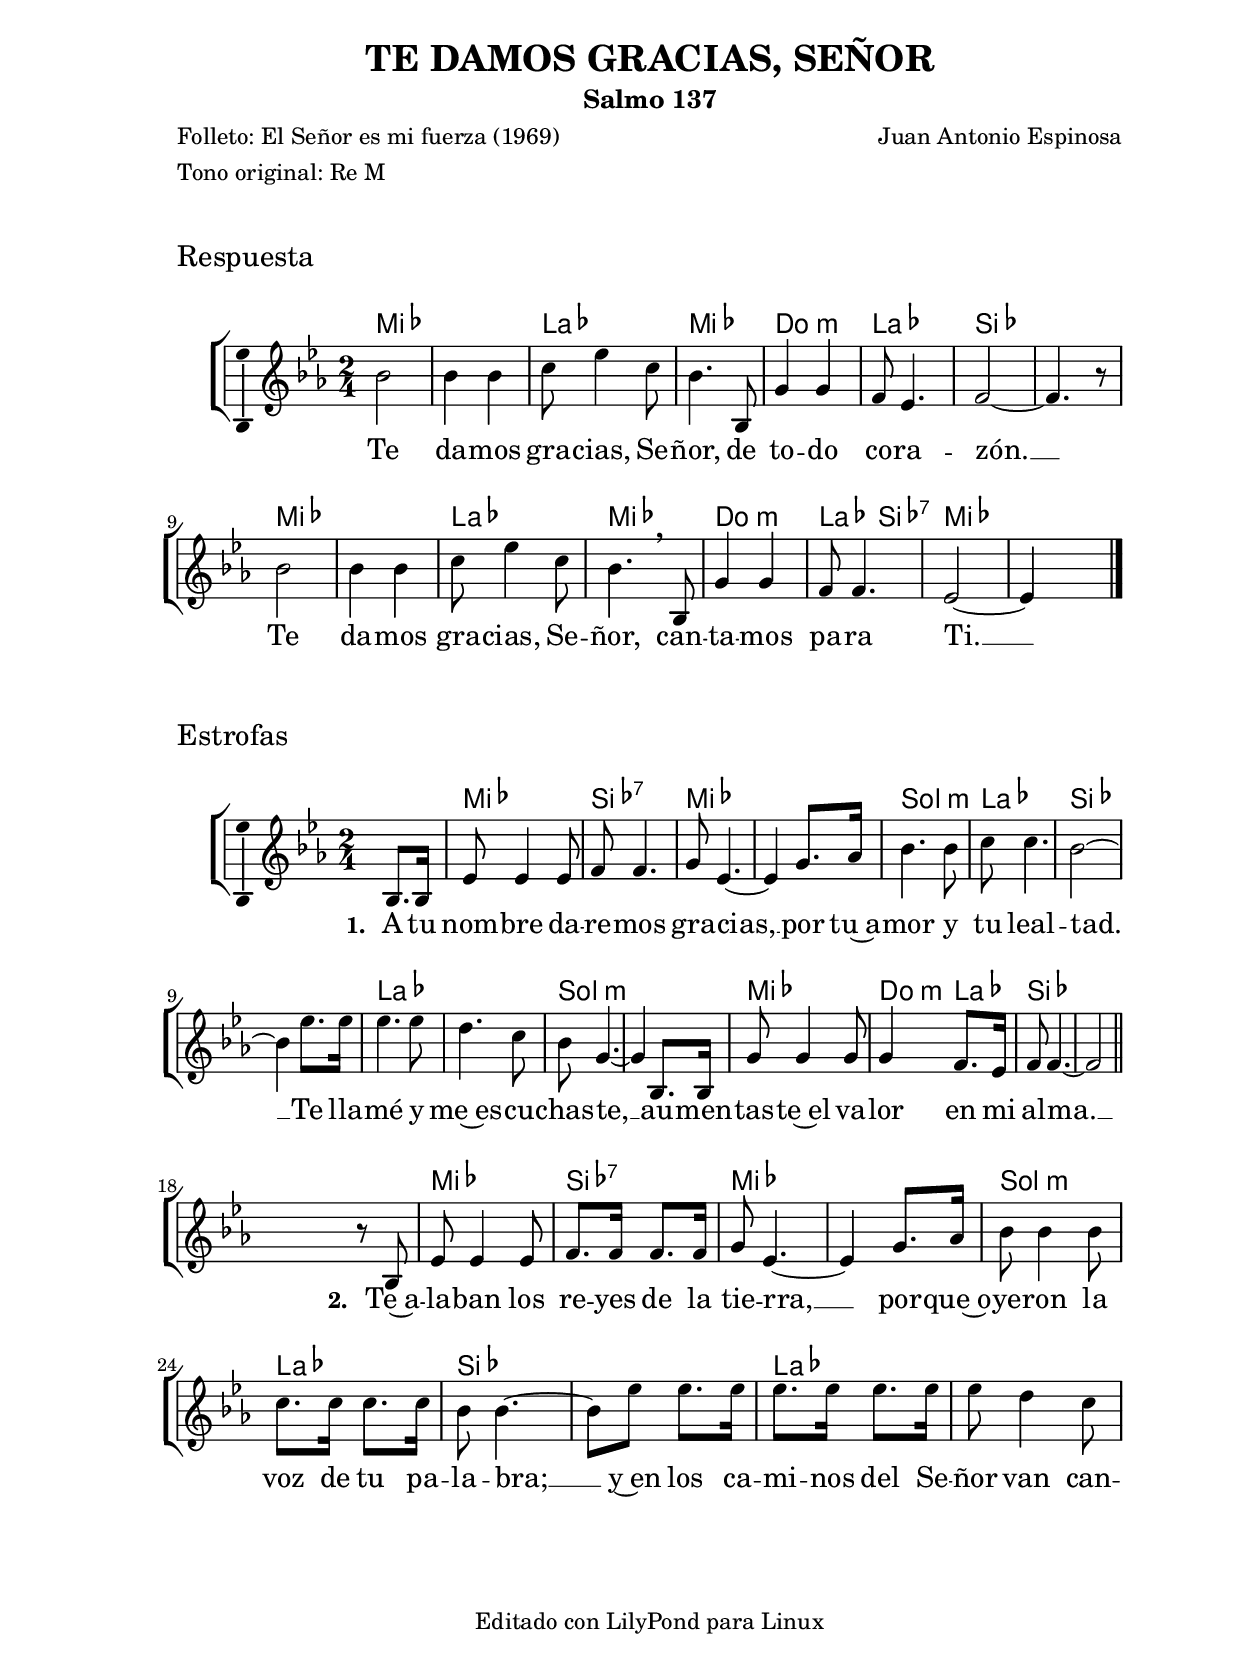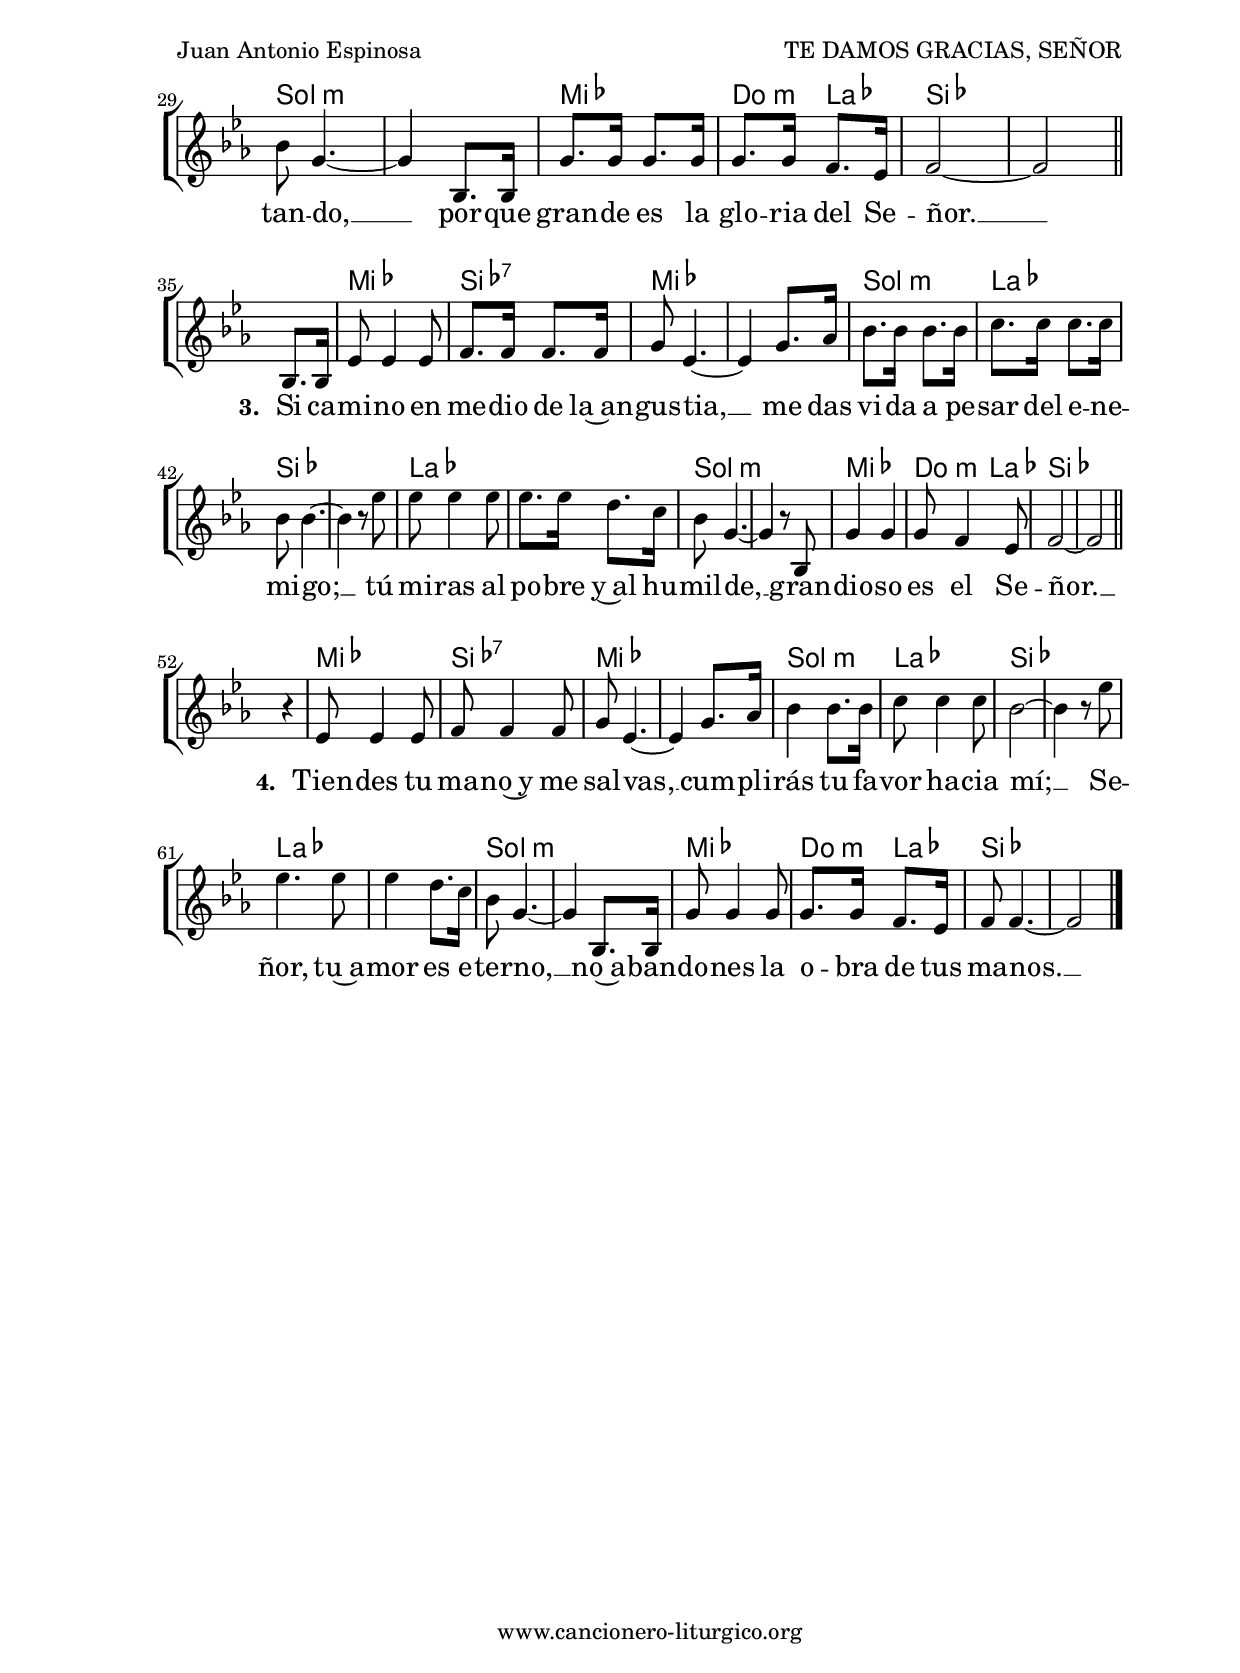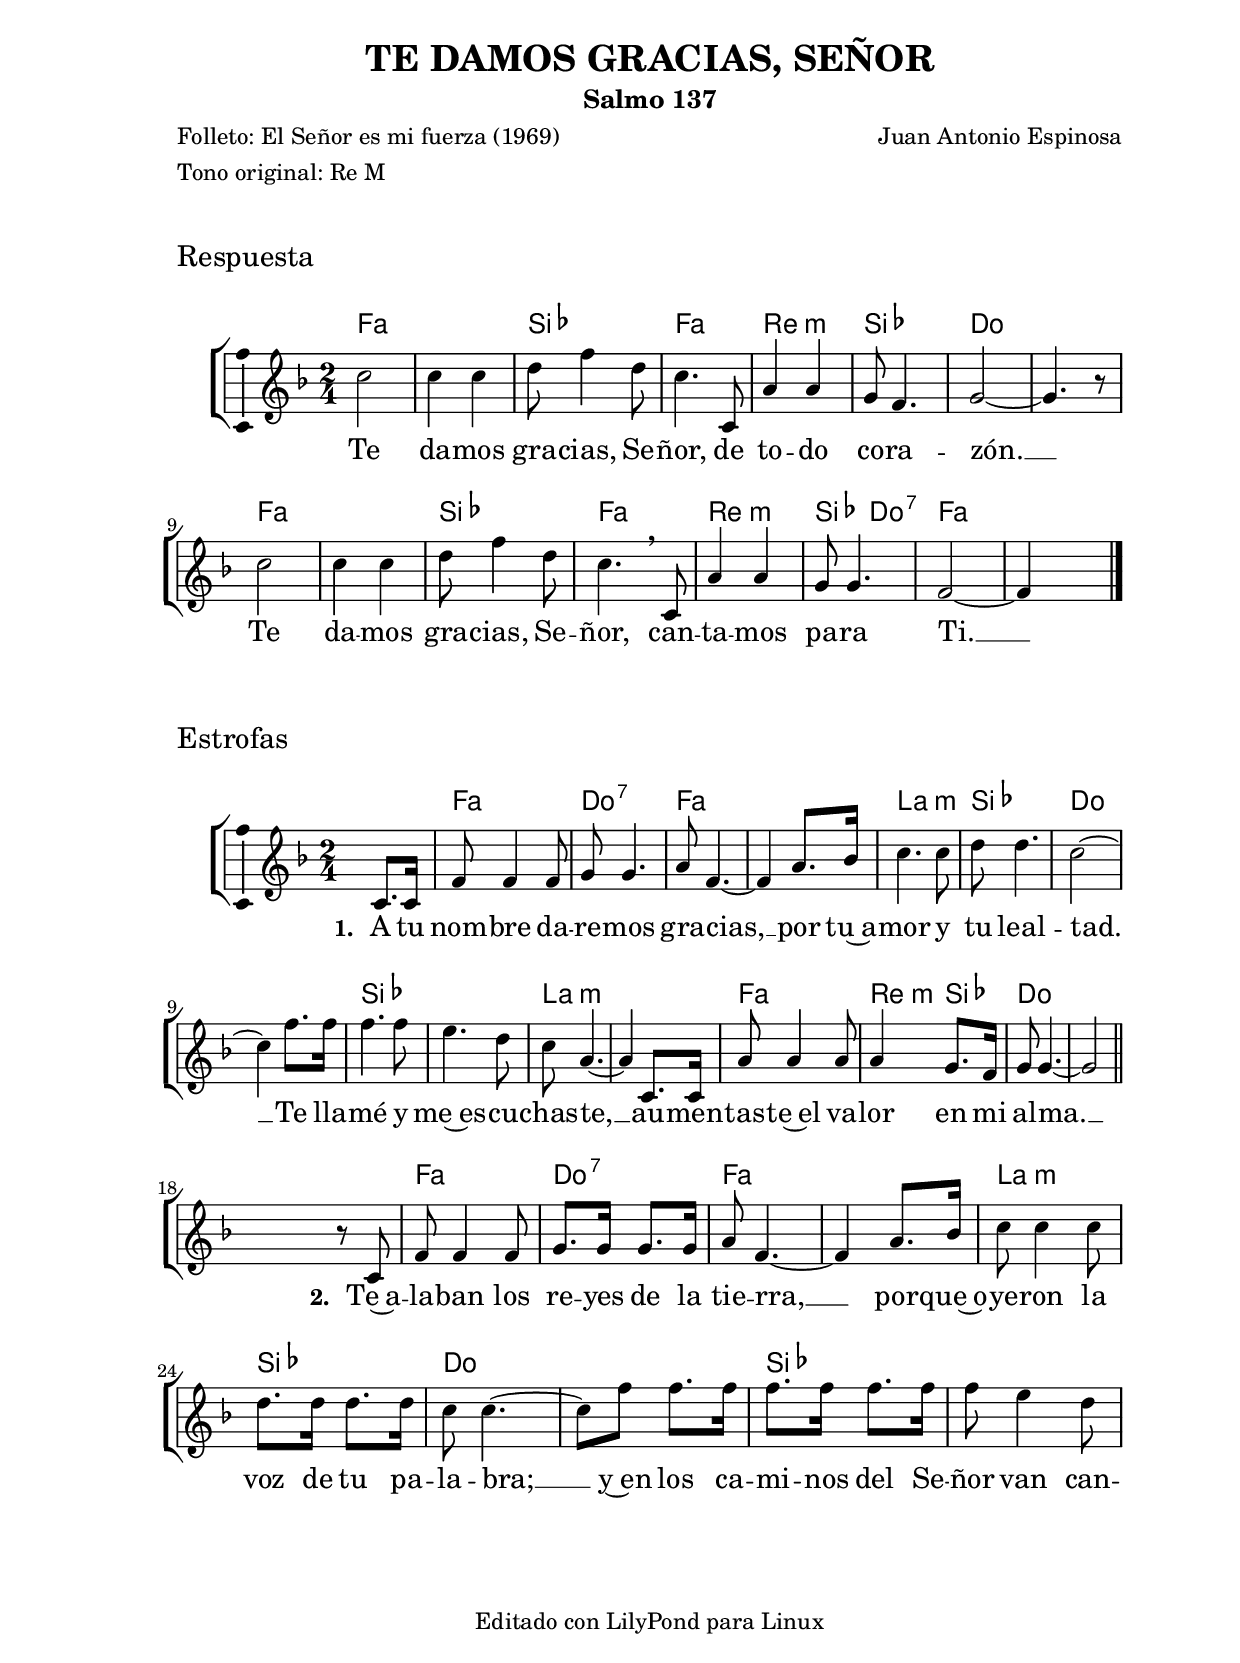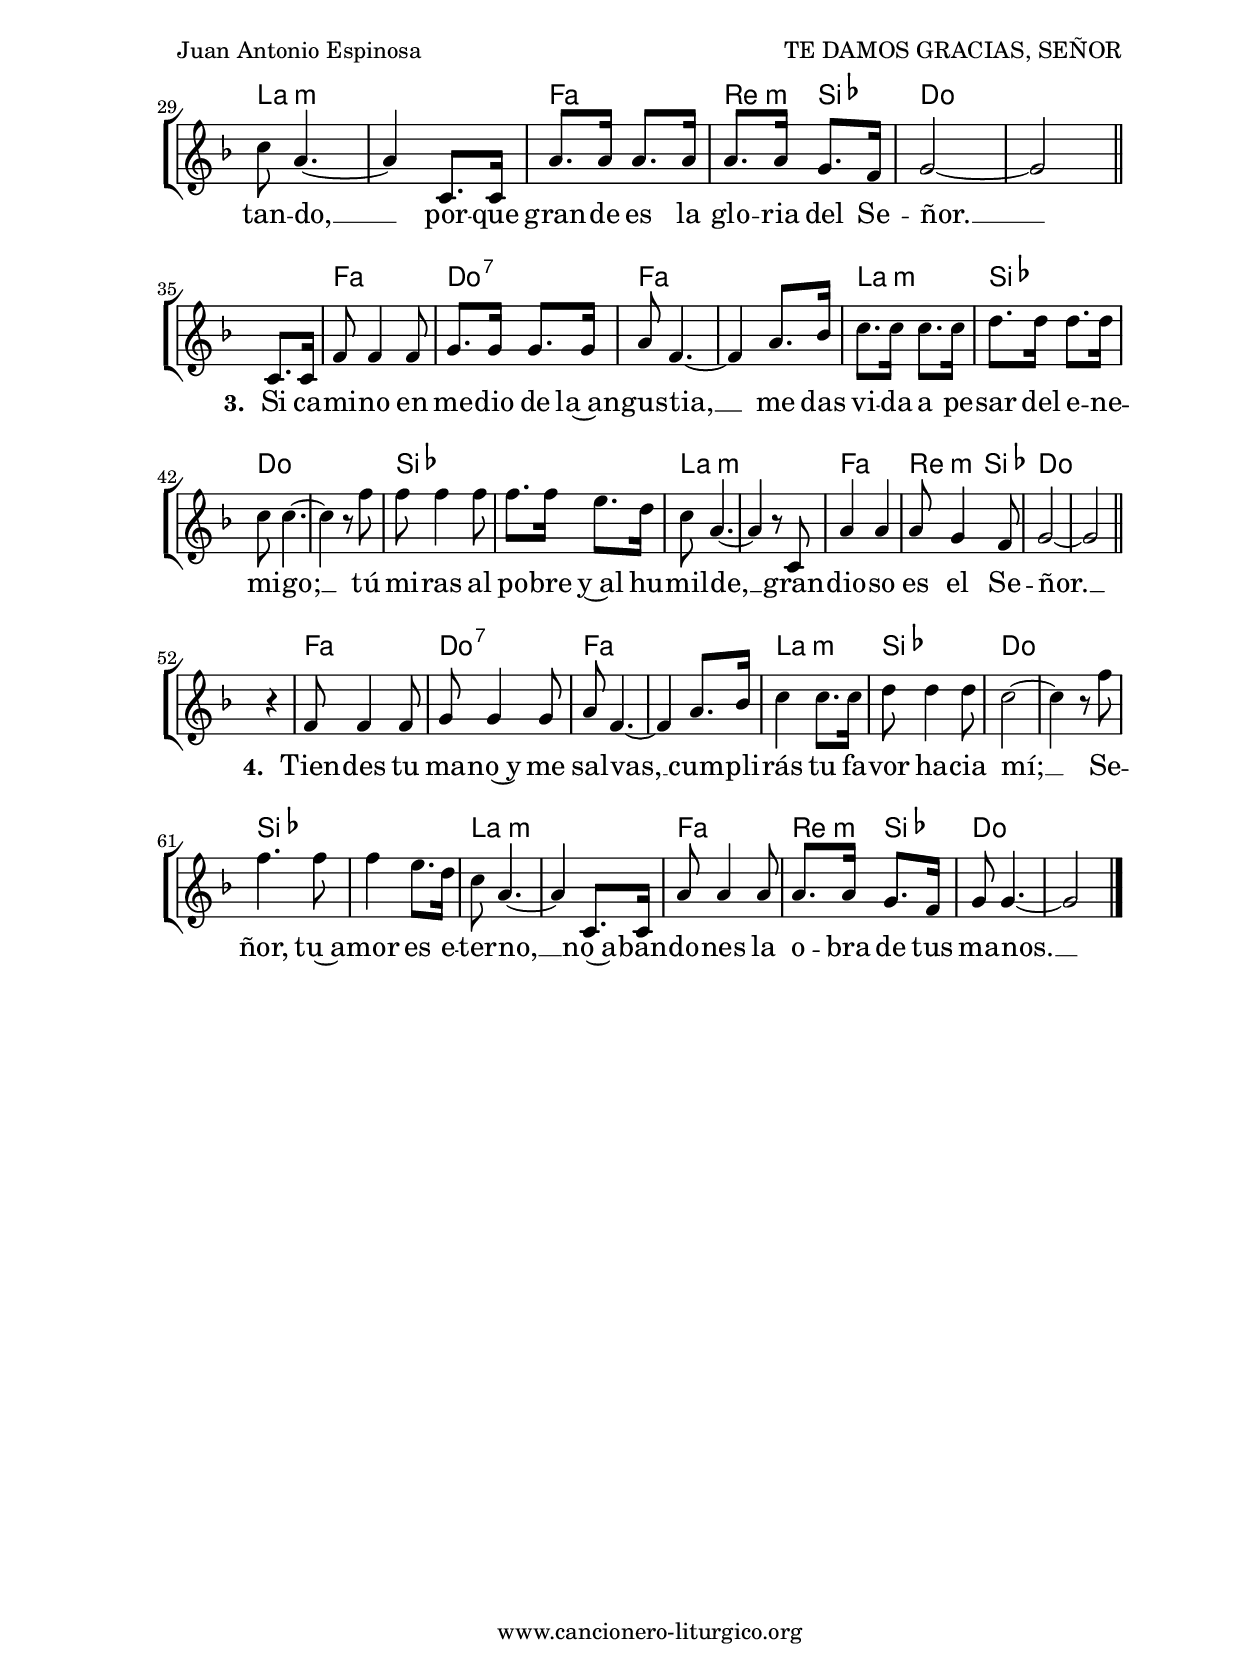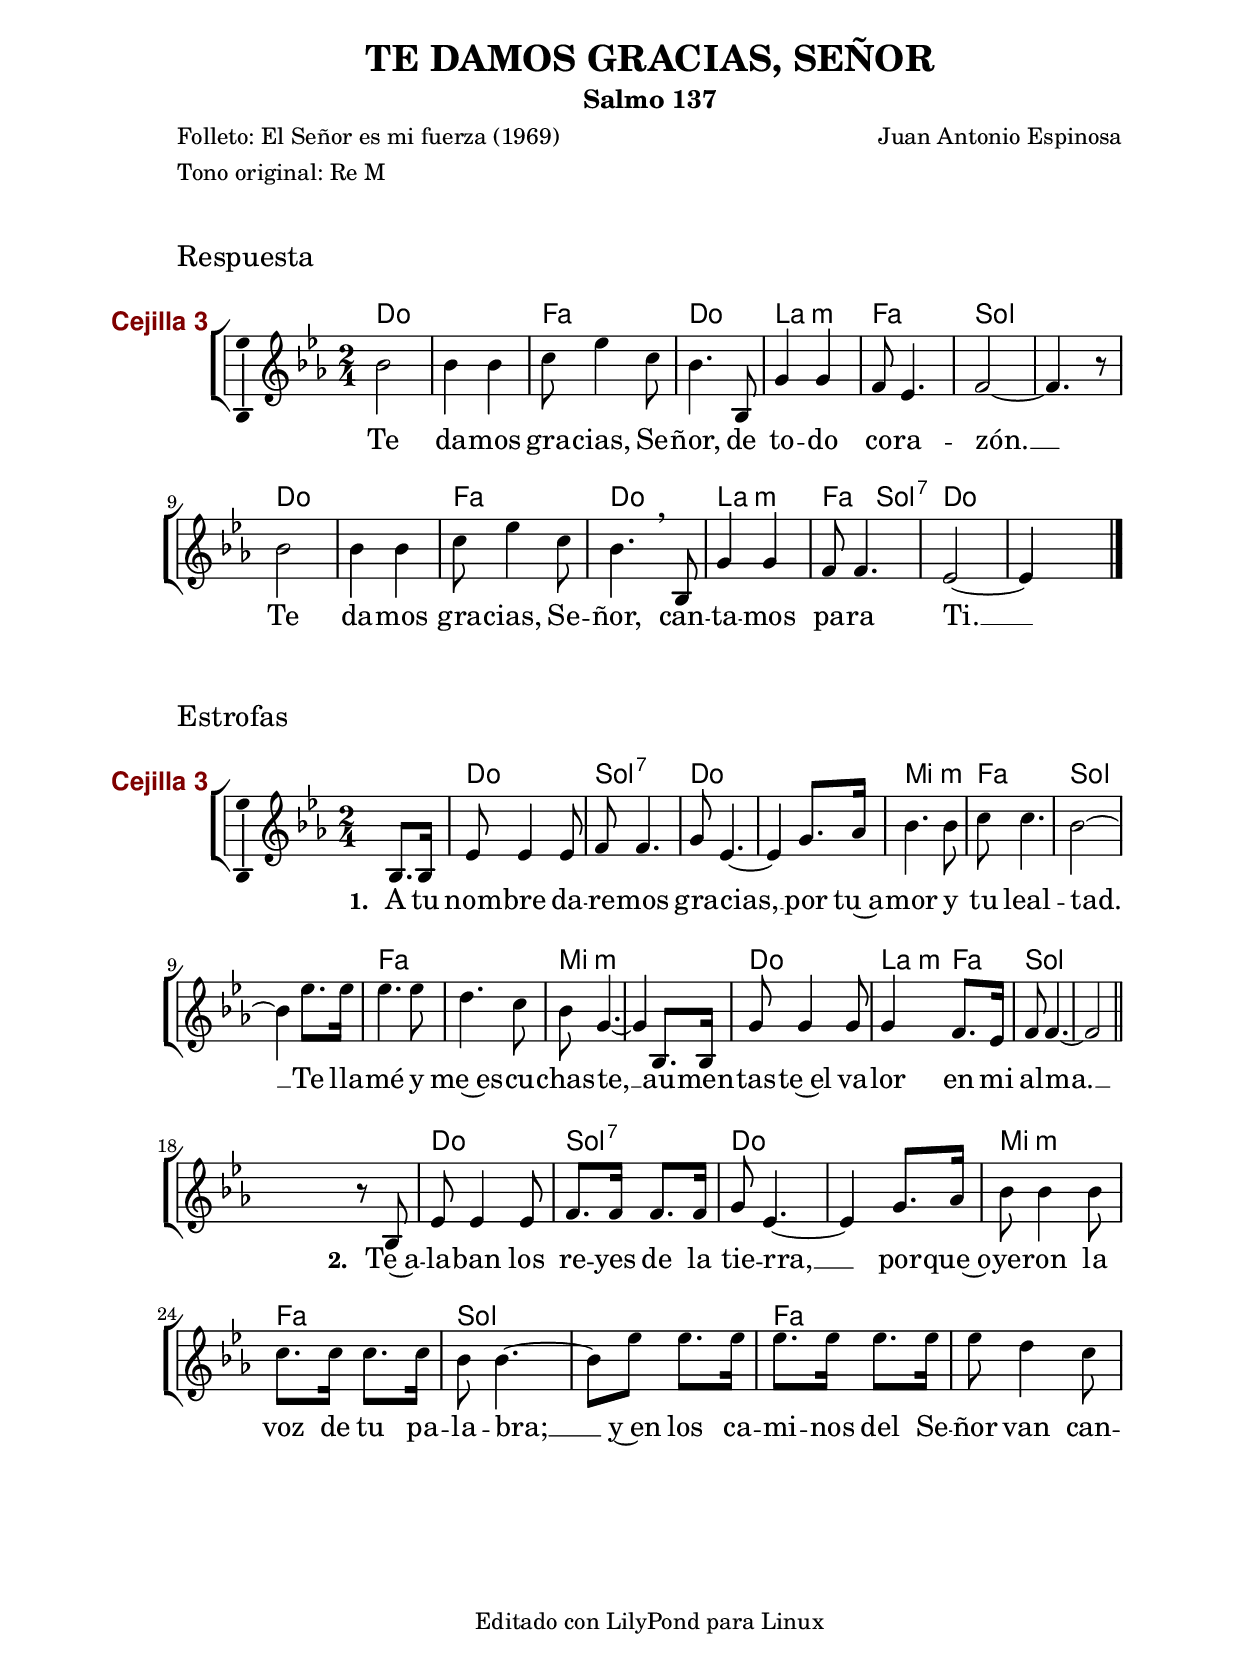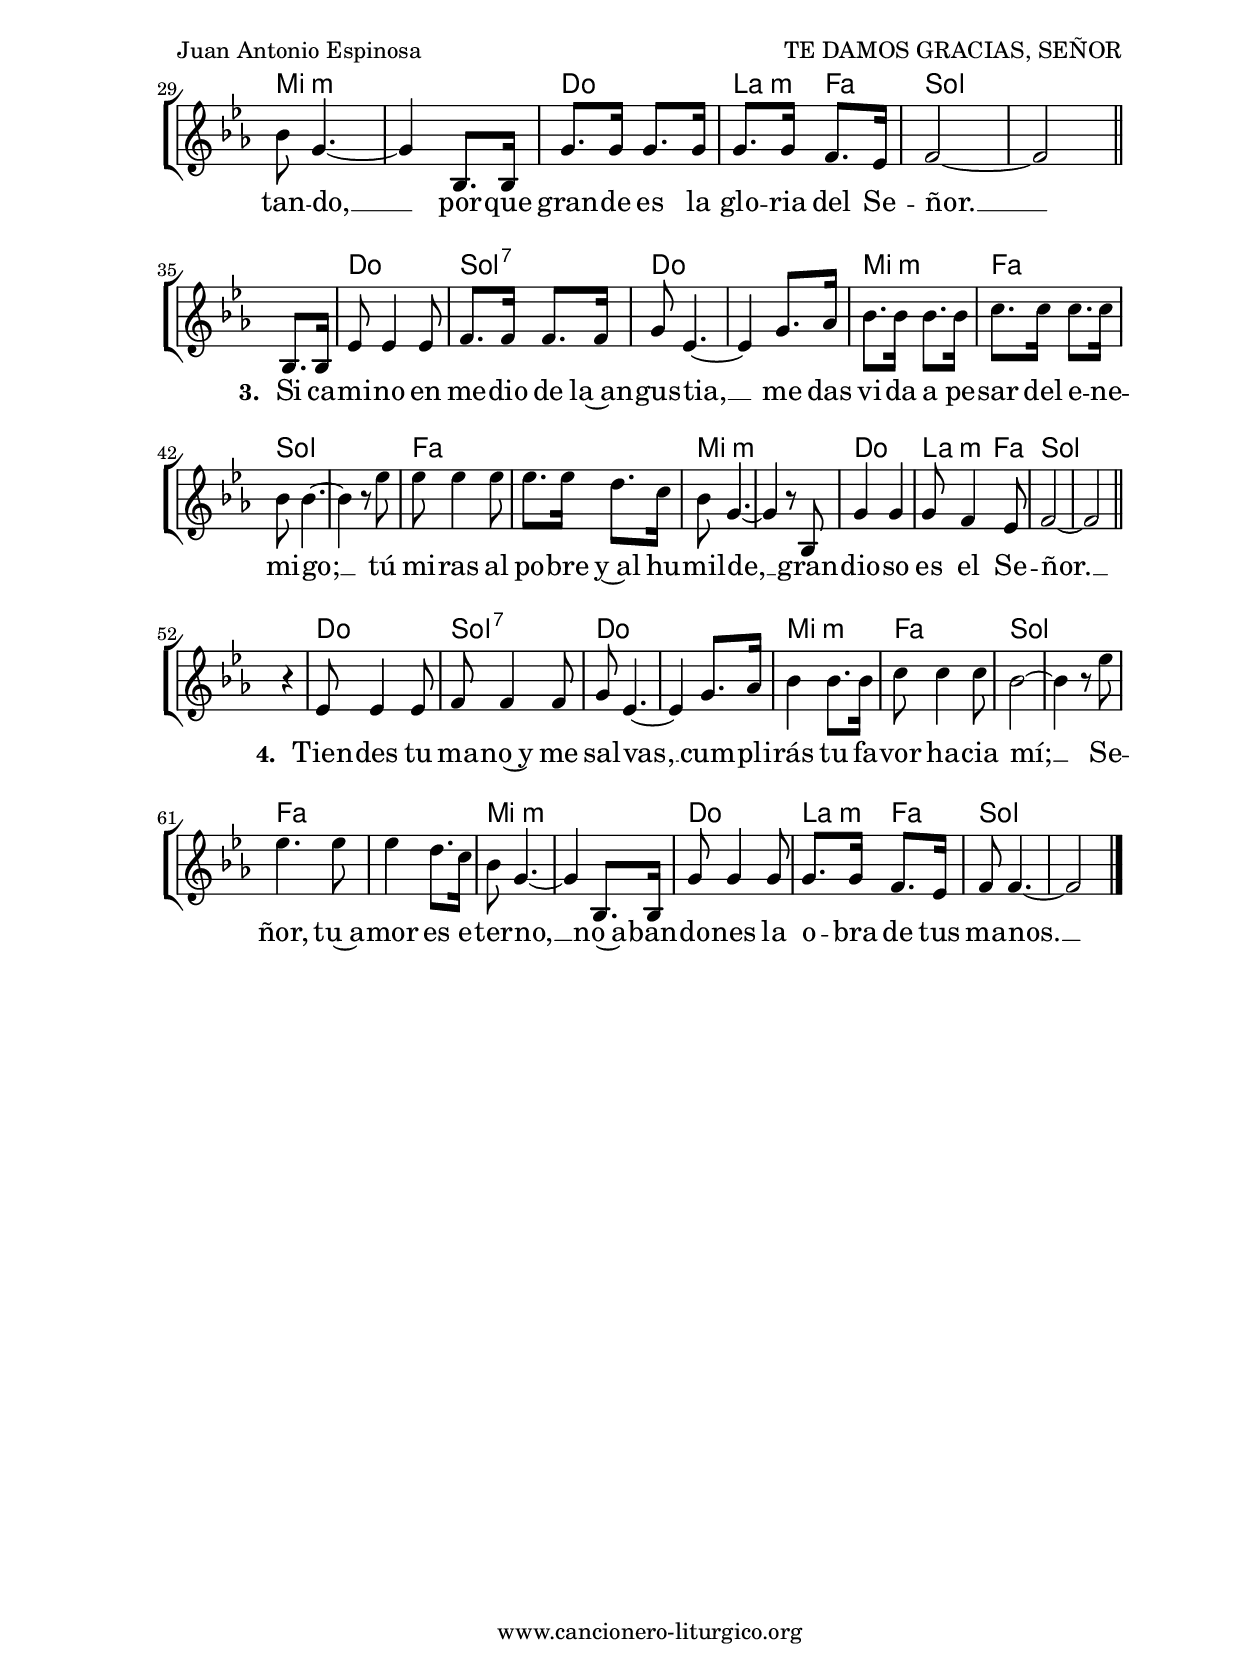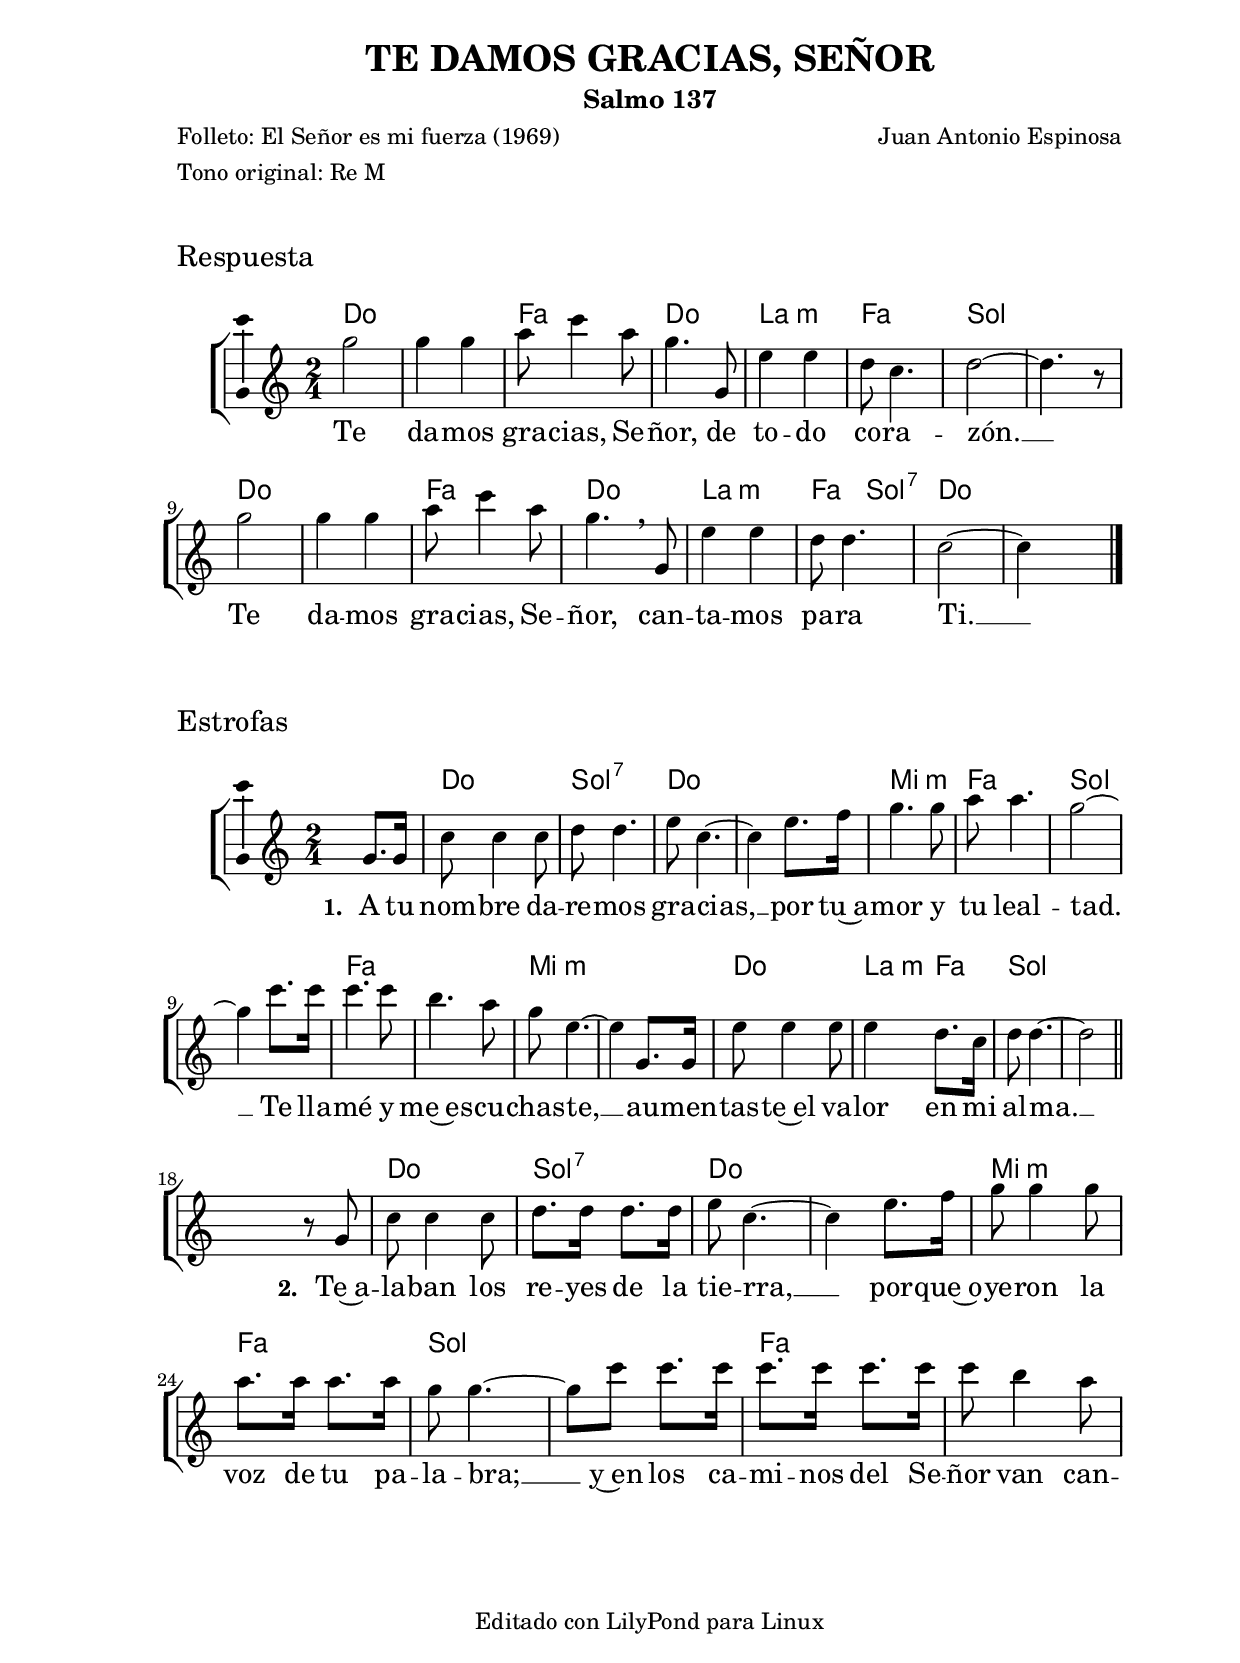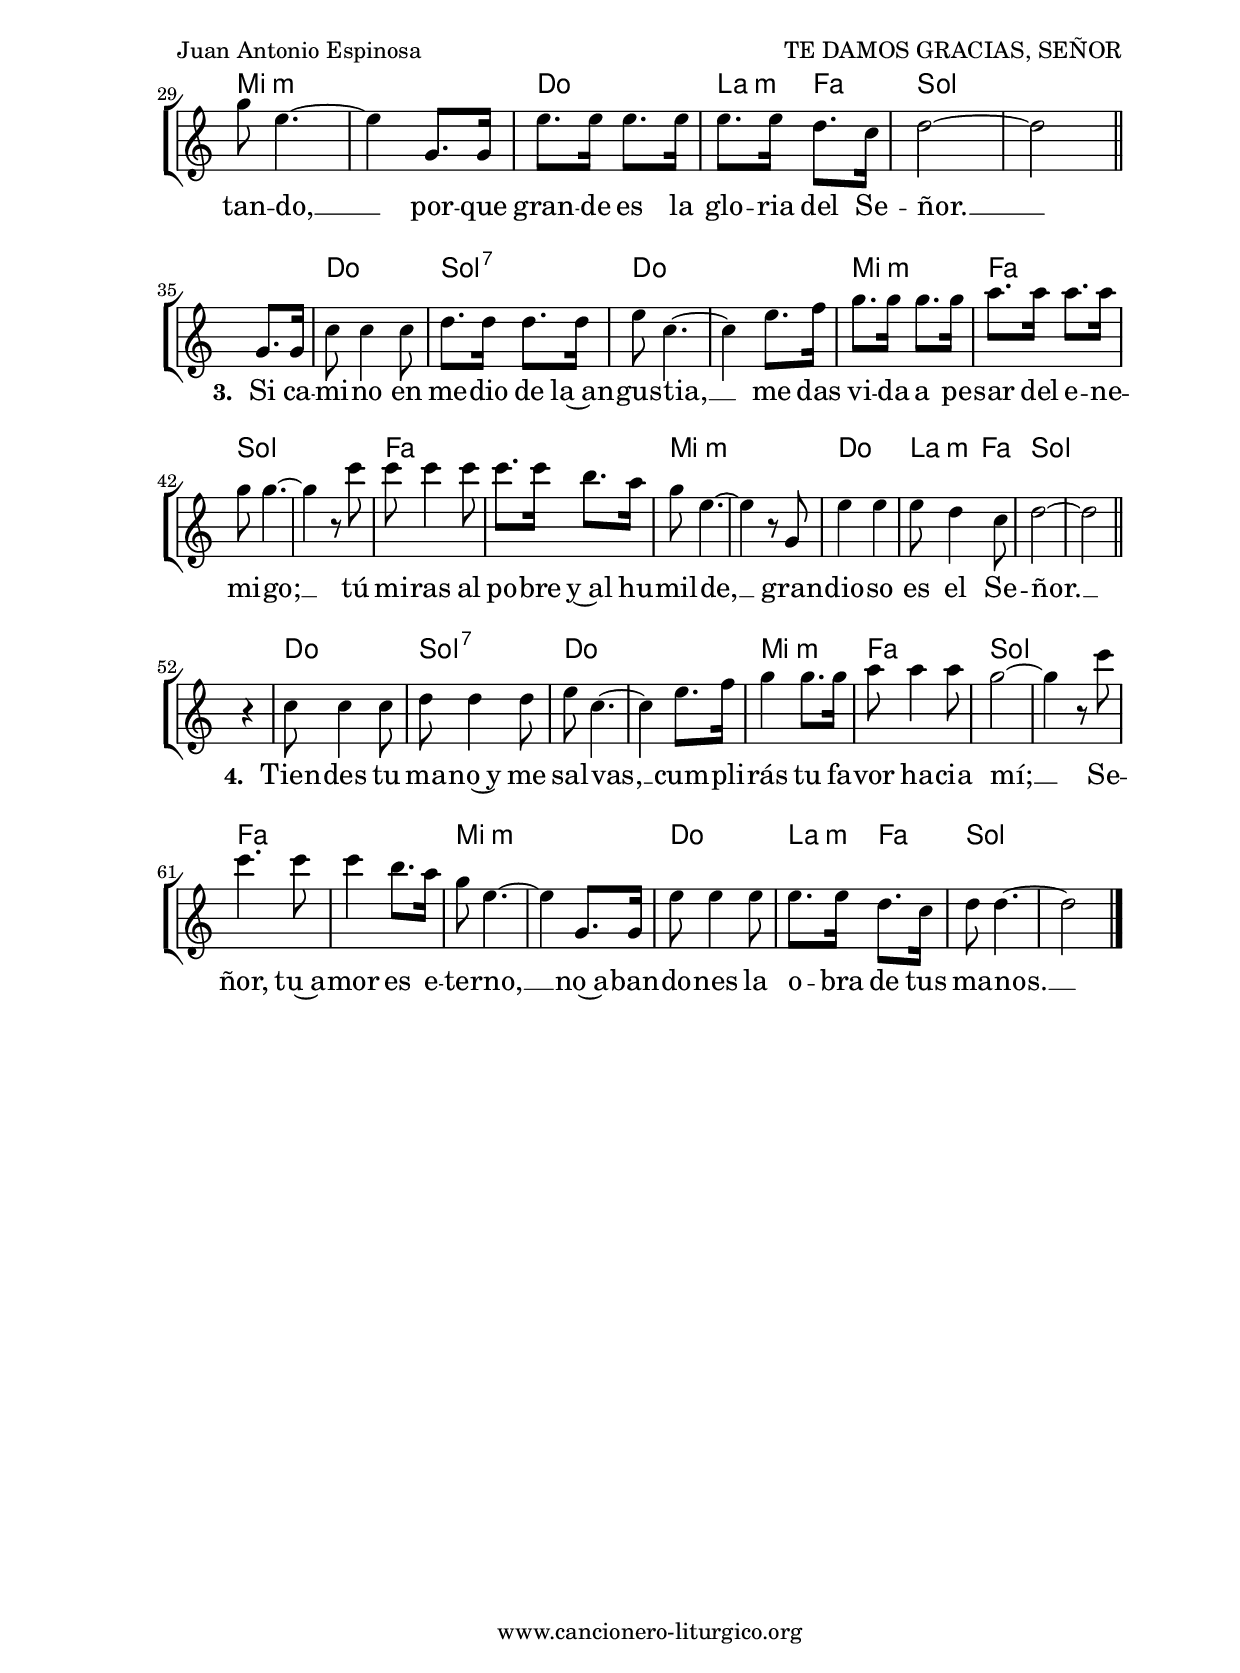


%versión de lilypond para la que se ha escrito esta partitura:
\version "2.16.0"

	%Tamaño papel
	#(set-default-paper-size "a4")
	%Tamaño partitura
	#(set-global-staff-size 20)
	%No responde al pulsar sobre una nota
	#(ly:set-option 'point-and-click #f)

%parámetros del encabezamiento:
\header {
	title = "TE DAMOS GRACIAS, SEÑOR"
	subtitle = "Salmo 137"
	composer = "Juan Antonio Espinosa"
	poet = "Folleto: El Señor es mi fuerza (1969)"
%%%	poet = "CLN 531"
	meter = "Tono original: Re M"
	arranger = ""
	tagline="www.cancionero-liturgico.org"
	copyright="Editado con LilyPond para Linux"
	tiempo = ""
	usos = "Salmo"
	letra = ""
	}

%parámetros asociados al papel:
\paper  {
	oddHeaderMarkup = \markup {\fill-line { \on-the-fly #not-first-page \fromproperty #'header:title \on-the-fly #not-first-page \fromproperty #'header:composer }}
	evenHeaderMarkup = \markup {\fill-line { \fromproperty #'header:composer \fromproperty #'header:title }}
	#(set-paper-size "a4")
	print-page-number = ##f
	first-page-number = 1
	print-first-page-number = ##f
	head-separation = 3.0 \cm
	top-margin = 2.0 \cm
	bottom-margin = 0.5\cm
	left-margin = 3.0 \cm
	line-width = 16.0 \cm 
	indent = 8\mm
	interscoreline = 2.\mm
	between-system-space = 15\mm
%	para que las partituras no llenen la hoja:
	ragged-bottom = ##t
%	idem para la última hoja:
	ragged-last-bottom = ##f
%	para que las partituras llenen el ancho del papel:
	ragged-last = ##f
	after-title-space = 2.5 \cm
%page-count=2
%system-count=8

	%Flexible Vertical Spacing
	markup-system-spacing =
	#'((basic-distance . 5) (minimum-distance . 3) (padding . 3))
	score-markup-spacing =
	#'((basic-distance . 15) (minimum-distance . 10) (padding . 3))
%	score-system-spacing =
%	#'((basic-distance . 15) (minimum-distance . 10) (padding . 5))
	system-system-spacing =
	#'((basic-distance . 5) (minimum-distance . 3) (padding . 3))
	markup-markup-spacing =
	#'((basic-distance . 20) (minimum-distance . 15) (padding . 3))
	last-bottom-spacing =
	#'((basic-distance . 5) (minimum-distance . 5) (padding . 3))
%	top-system-spacing =
%	#'((basic-distance . 10) (minimum-distance . 5) (padding . 3))
%	top-markup-spacing =
%	#'((basic-distance . 15) (minimum-distance . 10) (padding . 3))

	}


%parámetros que afectan a toda la partitura:
global =  {
	\clef G
%	\transpose c a
	%armadura:
	\transpose d ees
	\key d \major
	\tempo 4=100
	\set Score.tempoHideNote = ##t
	}


%%%%%%%%%%%%%%%%%%%%%%%%%%%%%%%%%%%%%%%%%%%%%%%%%%%%%%%
%%%%%%%%%%%%%%%%%%%%%%%%%%%%%%%%%%%%%%%%%%%%%%%%%%%%%%%
%%%%%%%%%%%%%%%%%%%%%%%%%%%%%%%%%%%%%%%%%%%%%%%%%%%%%%%


acordesrespuno = {
	\italianChords
	\chordmode {
	\transpose d ees
{

d2 s g d b:m g a s d s g d b:m g4 a:7 d2 s

}
}
}

melodiarespuno = 
	\transpose d ees
{
	\relative c''{

\time 2/4

a2
a4 a
b8 d4 b8
a4. a,8
fis'4 fis
e8 d4. e2~
e4. r8

a2
a4 a
b8 d4 b8
a4. \breathe a,8
fis'4 fis
e8 e4.
d2~
d4 s4

\bar "|."
}
}


textorespuno = \lyricmode {

Te da -- mos gra -- cias, Se -- ñor, de to -- do co -- ra -- zón. __
Te da -- mos gra -- cias, Se -- ñor, can -- ta -- mos pa -- ra Ti. __

	}

acordesrespunoStaff = \context ChordNames = acordesrespunoStaff <<
	\set chordChanges = ##t
	\acordesrespuno
	>>


%%%%%%%%%%%%%%%%%%%%%%%%%%%%%%%%%%% CEJILLA %%%%%%%%%%%%%%%%%%%%%%%%%%%%%%%%%%%
acordesrespunocejilla = {
%%%	\override ChordNames.ChordName #'font-size = #-1
%%%	\override ChordNames.ChordName #'font-series = #'bold
	\transpose ees c {
		\acordesrespuno
		}
	}

acordesrespunocejillaStaff = \context ChordNames = acordesrespunocejillaStaff <<
	\set Staff.instrumentName = \markup \with-color #darkred \larger \bold \sans "Cejilla 3"
	\set chordChanges = ##t
	\acordesrespunocejilla
	>>
%%%%%%%%%%%%%%%%%%%%%%%%%%%%%%%%%%% CEJILLA %%%%%%%%%%%%%%%%%%%%%%%%%%%%%%%%%%%


vozrespunoStaff = \context Voice = vozrespunoStaff
\with {\consists "Ambitus_engraver"}
<<
%	\set Staff.instrumentName = ""
%	\set Staff.shortInstrumentName = ""
%	\set Staff.midiInstrument = #"clarinet"
%	\set Staff.midiInstrument = #"cello"
%	\set Staff.midiInstrument = #"flute"
	\set Staff.midiInstrument = #"electric guitar (jazz)"
%	\set Staff.midiInstrument = #"english horn"
%	\set Staff.midiInstrument = #"violin"
%	\set Staff.midiInstrument = #"glockenspiel"
	\set Staff.midiMinimumVolume = #0.7
	\set Staff.midiMaximumVolume = #0.9
	\global
	\melodiarespuno
	>>

textorespunoStaff = \context Lyrics = textorespunoStaff <<
	\lyricsto vozrespunoStaff \textorespuno
	>>


%%%%%%%%%%%%%%%%%%%%%%%%%%%%%%%%%%%%%%%%%%%%%%%%%%%%%%%
%%%%%%%%%%%%%%%%%%%%%%%%%%%%%%%%%%%%%%%%%%%%%%%%%%%%%%%
%%%%%%%%%%%%%%%%%%%%%%%%%%%%%%%%%%%%%%%%%%%%%%%%%%%%%%%


acordesrespest = {
	\italianChords
	\chordmode {
	\transpose d ees
{

s2 d2 a:7 d s fis:m g a s g s fis:m s d b4:m g a2 s
s2 d2 a:7 d s fis:m g a s g s fis:m s d b4:m g a2 s
s2 d2 a:7 d s fis:m g a s g s fis:m s d b4:m g a2 s
s2 d2 a:7 d s fis:m g a s g s fis:m s d b4:m g a2 s

}
}
}

melodiarespest = 
	\transpose d ees
{
	\relative c'{

\time 2/4

s4 a8. a16
d8 d4 d8
e8 e4.
fis8 d4.~
d4 fis8. g16
a4. a8
b8 b4.
a2~
a4 d8. d16
d4. d8
cis4. b8
a8 fis4.~
fis4 a,8. a16
fis'8 fis4 fis8
fis4 e8. d16
e8 e4.~
e2

\bar "||"
\break

s4 r8 a,8
d8 d4 d8
e8. e16 e8. e16
fis8 d4.~
d4 fis8. g16
a8 a4 a8
b8. b16 b8. b16
a8 a4.~
a8 d8 d8. d16
d8. d16 d8. d16
d8 cis4 b8
a8 fis4.~
fis4 a,8. a16
fis'8. fis16 fis8. fis16
fis8. fis16 e8. d16
e2~
e2

\bar "||"
\break

s4 a,8. a16
d8 d4 d8
e8. e16 e8. e16
fis8 d4.~
d4 fis8. g16
a8. a16 a8. a16
b8. b16 b8. b16
a8 a4.~
a4 r8 d8
d8 d4 d8
d8. d16 cis8. b16
a8 fis4.~
fis4 r8 a,8
fis'4 fis4
fis8 e4 d8
e2~
e2

\bar "||"
\break

s4 r4
d8 d4 d8
e8 e4 e8
fis8 d4.~
d4 fis8. g16
a4 a8. a16
b8 b4 b8
a2~
a4 r8 d8
d4. d8
d4 cis8. b16
a8 fis4.~
fis4 a,8. a16
fis'8 fis4 fis8
fis8. fis16 e8. d16
e8 e4.~
e2

\bar "|."
}
}


textorespest = \lyricmode {

\set stanza =#"1. " A tu nom -- bre da -- re -- mos gra -- cias, __
por tu~a -- mor y tu leal -- tad. __
Te lla -- mé y me~es -- cu -- chas -- te, __
au -- men -- tas -- te~el va -- lor en mi al -- ma. __

\set stanza =#"2. " Te~a -- la -- ban los re -- yes de la tie -- rra, __
por -- que~o -- ye -- ron la voz de tu pa -- la -- bra; __
y~en los ca -- mi -- nos del Se -- ñor van can -- tan -- do, __
por -- que gran -- de es la glo -- ria del Se -- ñor. __ 

\set stanza =#"3. " Si ca -- mi -- no en me -- dio de la~an -- gus -- tia, __
me das vi -- da a pe -- sar del e -- ne -- mi -- go; __
tú mi -- ras al po -- bre y~al hu -- mil -- de, __
gran -- dio -- so es el Se -- ñor. __

\set stanza =#"4. " Tien -- des tu ma -- no~y me sal -- vas, __
cum -- pli -- rás tu fa -- vor ha -- cia mí; __
Se -- ñor, tu~a -- mor es e -- ter -- no, __
no~a -- ban -- do -- nes la o -- bra de tus ma -- nos. __

	}

acordesrespestStaff = \context ChordNames = acordesrespestStaff <<
	\set chordChanges = ##t
	\acordesrespest
	>>


%%%%%%%%%%%%%%%%%%%%%%%%%%%%%%%%%%% CEJILLA %%%%%%%%%%%%%%%%%%%%%%%%%%%%%%%%%%%
acordesrespestcejilla = {
%%%	\override ChordNames.ChordName #'font-size = #-1
%%%	\override ChordNames.ChordName #'font-series = #'bold
	\transpose ees c {
		\acordesrespest
		}
	}

acordesrespestcejillaStaff = \context ChordNames = acordesrespestcejillaStaff <<
	\set Staff.instrumentName = \markup \with-color #darkred \larger \bold \sans "Cejilla 3"
	\set chordChanges = ##t
	\acordesrespestcejilla
	>>
%%%%%%%%%%%%%%%%%%%%%%%%%%%%%%%%%%% CEJILLA %%%%%%%%%%%%%%%%%%%%%%%%%%%%%%%%%%%


vozrespestStaff = \context Voice = vozrespestStaff
\with {\consists "Ambitus_engraver"}
<<
%	\set Staff.instrumentName = ""
%	\set Staff.shortInstrumentName = ""
%	\set Staff.midiInstrument = #"clarinet"
%	\set Staff.midiInstrument = #"cello"
%	\set Staff.midiInstrument = #"flute"
	\set Staff.midiInstrument = #"electric guitar (jazz)"
%	\set Staff.midiInstrument = #"english horn"
%	\set Staff.midiInstrument = #"violin"
%	\set Staff.midiInstrument = #"glockenspiel"
	\set Staff.midiMinimumVolume = #0.7
	\set Staff.midiMaximumVolume = #0.9
	\global
	\melodiarespest
	>>

textorespestStaff = \context Lyrics = textorespestStaff <<
	\lyricsto vozrespestStaff \textorespest
	>>


%%%%%%%%%%%%%%%%%%%%%%%%%%%%%%%%%%%%%%%%%%%%%%%%%%%%%%%
%%%%%%%%%%%%%%%%%%%%%%%%%%%%%%%%%%%%%%%%%%%%%%%%%%%%%%%
%%%%%%%%%%%%%%%%%%%%%%%%%%%%%%%%%%%%%%%%%%%%%%%%%%%%%%%


\book {
	\score {
		\context ChoirStaff {
			\override StaffGroup.SystemStartBracket #'collapse-height = #1
			\override Score.SystemStartBar #'collapse-height = #1
			<<
			\acordesrespunoStaff
			\vozrespunoStaff
			\textorespunoStaff
			>>
			}
		\layout {
	    		\context {
				\Lyrics
				\override LyricText #'font-size = #2
				}
	   		 \context {
				\Score
				\override StaffSymbol #'staff-space = #(magstep +3)
				}
			}
		\header{piece=\markup{\fontsize #2 "Respuesta"}}
		}
	\score {
		\context ChoirStaff {
			\override StaffGroup.SystemStartBracket #'collapse-height = #1
			\override Score.SystemStartBar #'collapse-height = #1
			<<
			\acordesrespestStaff
			\vozrespestStaff
			\textorespestStaff
			>>
			}
		\layout {
	    		\context {
				\Lyrics
				\override LyricText #'font-size = #2
				}
	   		 \context {
				\Score
				\override StaffSymbol #'staff-space = #(magstep +3)
				}
			}
		\header{piece=\markup{\fontsize #2 "Estrofas"}}
		}
	\score {
		\unfoldRepeats
		\context ChoirStaff {
			<<
			\acordesrespunoStaff
			\vozrespunoStaff
			>>
			<<
			\acordesrespestStaff
			\vozrespestStaff
			>>
			}
		\midi {
	  		\context {
	  			\Score
				tempoWholesPerMinute = #(ly:make-moment 70 4)
				}
			}
		}
	}


%Partitura para guitarra
#(define output-suffix "G")
\book {
	\score {
		\context ChoirStaff {
			\override StaffGroup.SystemStartBracket #'collapse-height = #1
			\override Score.SystemStartBar #'collapse-height = #1
			<<
			\acordesrespunocejillaStaff
			\vozrespunoStaff
			\textorespunoStaff
			>>
			}
		\layout {
%%%%%%%%%%%%%%%%%%%%%%%%%%%%%%%%%%% CEJILLA %%%%%%%%%%%%%%%%%%%%%%%%%%%%%%%%%%%
			\context {
				\ChordNames \consists Instrument_name_engraver
				}
%%%%%%%%%%%%%%%%%%%%%%%%%%%%%%%%%%% CEJILLA %%%%%%%%%%%%%%%%%%%%%%%%%%%%%%%%%%%
	    		\context {
				\Lyrics
				\override LyricText #'font-size = #2
				}
	   		 \context {
				\Score
				\override StaffSymbol #'staff-space = #(magstep +3)
				}
			}
		\header{piece=\markup{\fontsize #2 "Respuesta"}}
		}
	\score {
		\context ChoirStaff {
			\override StaffGroup.SystemStartBracket #'collapse-height = #1
			\override Score.SystemStartBar #'collapse-height = #1
			<<
			\acordesrespestcejillaStaff
			\vozrespestStaff
			\textorespestStaff
			>>
			}
		\layout {
%%%%%%%%%%%%%%%%%%%%%%%%%%%%%%%%%%% CEJILLA %%%%%%%%%%%%%%%%%%%%%%%%%%%%%%%%%%%
			\context {
				\ChordNames \consists Instrument_name_engraver
				}
%%%%%%%%%%%%%%%%%%%%%%%%%%%%%%%%%%% CEJILLA %%%%%%%%%%%%%%%%%%%%%%%%%%%%%%%%%%%
	    		\context {
				\Lyrics
				\override LyricText #'font-size = #2
				}
	   		 \context {
				\Score
				\override StaffSymbol #'staff-space = #(magstep +3)
				}
			}
		\header{piece=\markup{\fontsize #2 "Estrofas"}}
		}
	}


#(define output-suffix "C")
\book {
	\score {
		\context ChoirStaff {
			\override StaffGroup.SystemStartBracket #'collapse-height = #1
			\override Score.SystemStartBar #'collapse-height = #1
\transpose c d
			<<
			\acordesrespunoStaff
			\vozrespunoStaff
			\textorespunoStaff
			>>
			}
		\layout {
	    		\context {
				\Lyrics
				\override LyricText #'font-size = #2
				}
	   		 \context {
				\Score
				\override StaffSymbol #'staff-space = #(magstep +3)
				}
			}
		\header{piece=\markup{\fontsize #2 "Respuesta"}}
		}
	\score {
		\context ChoirStaff {
			\override StaffGroup.SystemStartBracket #'collapse-height = #1
			\override Score.SystemStartBar #'collapse-height = #1
\transpose c d
			<<
			\acordesrespestStaff
			\vozrespestStaff
			\textorespestStaff
			>>
			}
		\layout {
	    		\context {
				\Lyrics
				\override LyricText #'font-size = #2
				}
	   		 \context {
				\Score
				\override StaffSymbol #'staff-space = #(magstep +3)
				}
			}
		\header{piece=\markup{\fontsize #2 "Estrofas"}}
		}
	}


#(define output-suffix "S")
\book {
	\score {
		\context ChoirStaff {
			\override StaffGroup.SystemStartBracket #'collapse-height = #1
			\override Score.SystemStartBar #'collapse-height = #1
\transpose c a
			<<
			\acordesrespunoStaff
			\vozrespunoStaff
			\textorespunoStaff
			>>
			}
		\layout {
	    		\context {
				\Lyrics
				\override LyricText #'font-size = #2
				}
	   		 \context {
				\Score
				\override StaffSymbol #'staff-space = #(magstep +3)
				}
			}
		\header{piece=\markup{\fontsize #2 "Respuesta"}}
		}
	\score {
		\context ChoirStaff {
			\override StaffGroup.SystemStartBracket #'collapse-height = #1
			\override Score.SystemStartBar #'collapse-height = #1
\transpose c a
			<<
			\acordesrespestStaff
			\vozrespestStaff
			\textorespestStaff
			>>
			}
		\layout {
	    		\context {
				\Lyrics
				\override LyricText #'font-size = #2
				}
	   		 \context {
				\Score
				\override StaffSymbol #'staff-space = #(magstep +3)
				}
			}
		\header{piece=\markup{\fontsize #2 "Estrofas"}}
		}
	}



